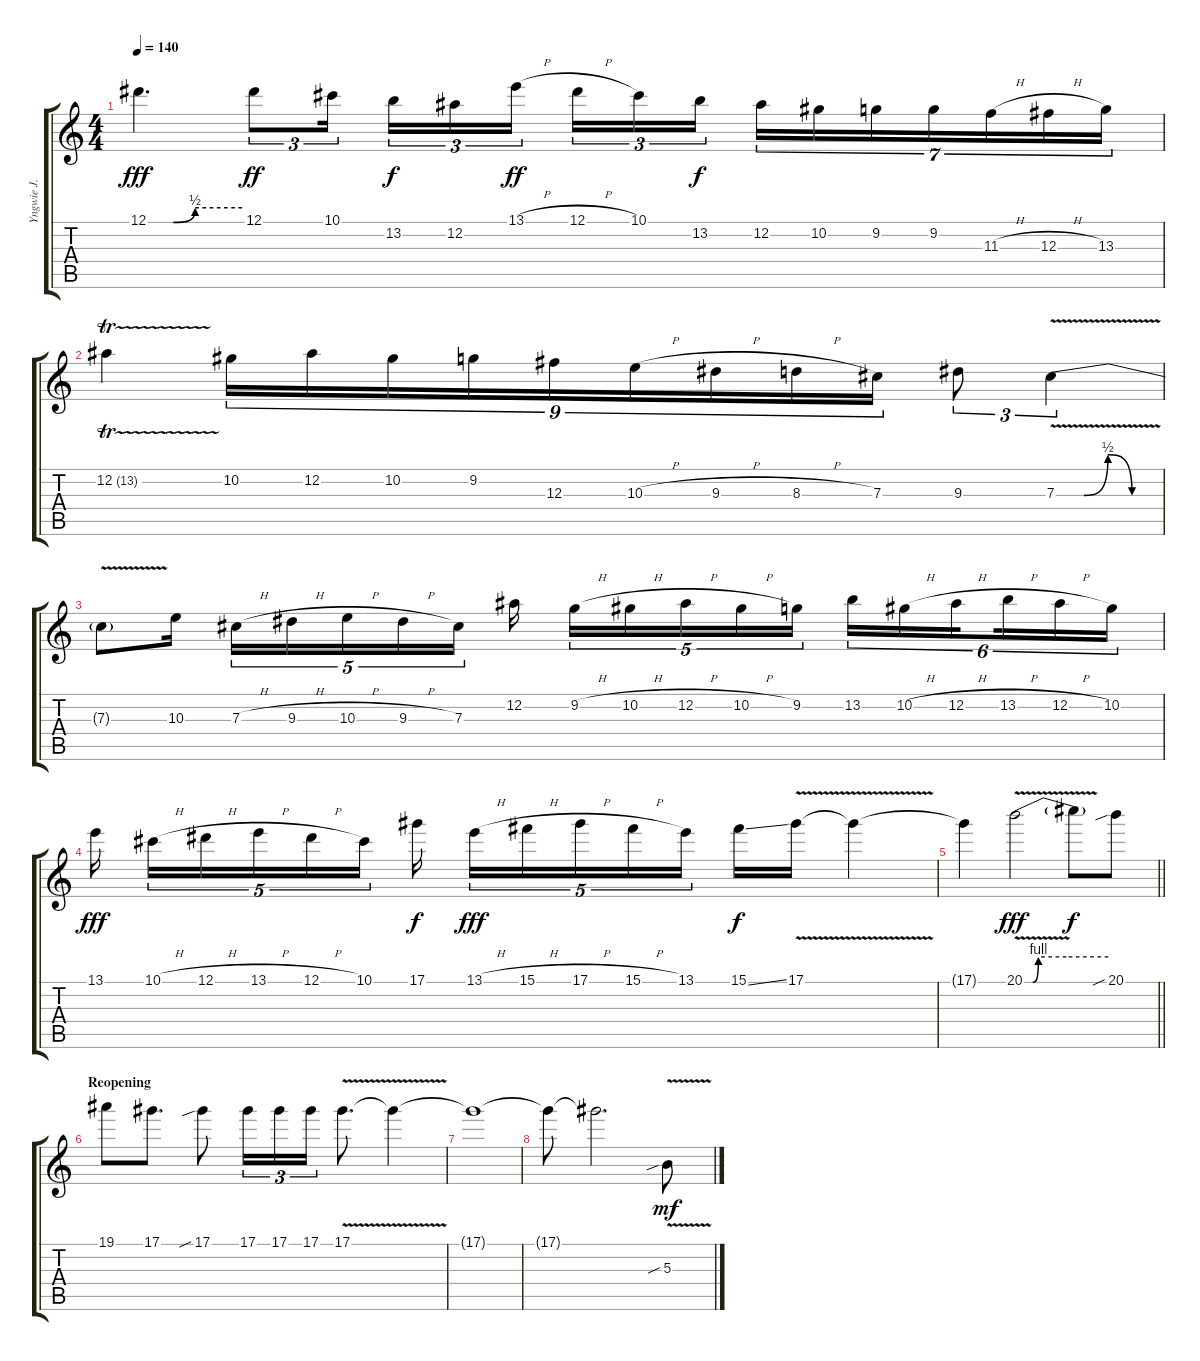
\track ("Yngwie J. Malmsteen" "Yngwie J. ") {instrument overdrivenguitar}
\staff {score tabs}
\tuning (Eb4 Bb3 Gb3 Db3 Ab2 Eb2) {hide}
\ts (4 4)
\tempo 140
\clef g2
\ks c
12.1{be (custom 0 0 16 0 30 2 60 2)}.4{d dy fff} 12.1.8{tu (3 2) dy ff} 10.1.16{tu (3 2)} 13.2.16{tu (3 2) dy f} 12.2.16{tu (3 2)} 13.1{h}.16{tu (3 2) dy ff beam splitsecondary} 12.1{h}.16{tu (3 2)} 10.1.16{tu (3 2)} 13.2.16{tu (3 2) dy f} 12.2.16{tu (7 4)} 10.2.16{tu (7 4)} 9.2.16{tu (7 4)} 9.2.16{tu (7 4)} 11.3{h}.16{tu (7 4)} 12.3{h}.16{tu (7 4)} 13.3.16{tu (7 4)} |
12.2{tr (13 32)}.4 10.2.16{tu (9 8)} 12.2.16{tu (9 8)} 10.2.16{tu (9 8)} 9.2.16{tu (9 8)} 12.3.16{tu (9 8)} 10.3{h}.16{tu (9 8)} 9.3{h}.16{tu (9 8)} 8.3{h}.16{tu (9 8)} 7.3.16{tu (9 8)} 9.3.8{tu (3 2)} 7.3{be (custom 0 0 16 0 30 2 44 0 60 0) v}.4{tu (3 2)} |
7.3{t}.8 10.3.16{beam splitsecondary} 7.3{h}.16{tu (5 4)} 9.3{h}.16{tu (5 4)} 10.3{h}.16{tu (5 4)} 9.3{h}.16{tu (5 4)} 7.3.16{tu (5 4) beam splitsecondary} 12.2.16 9.2{h}.16{tu (5 4)} 10.2{h}.16{tu (5 4)} 12.2{h}.16{tu (5 4)} 10.2{h}.16{tu (5 4)} 9.2.16{tu (5 4)} 13.2.16{tu (6 4)} 10.2{h}.16{tu (6 4)} 12.2{h}.16{tu (6 4) beam splitsecondary} 13.2{h}.16{tu (6 4)} 12.2{h}.16{tu (6 4)} 10.2.16{tu (6 4)} |
13.1.16{dy fff beam splitsecondary} 10.1{h}.16{tu (5 4)} 12.1{h}.16{tu (5 4)} 13.1{h}.16{tu (5 4)} 12.1{h}.16{tu (5 4)} 10.1.16{tu (5 4) beam splitsecondary} 17.1.16{dy f beam splitsecondary} 13.1{h}.16{tu (5 4) dy fff} 15.1{h}.16{tu (5 4)} 17.1{h}.16{tu (5 4)} 15.1{h}.16{tu (5 4)} 13.1.16{tu (5 4) beam splitsecondary} 15.1{ss}.16{dy f} 17.1{v}.16 17.1{t}.4 |
\barLineRight lightlight
17.1{t}.4 20.1{be (custom 0 0 6 0 10 4 30 4 60 4) v}.2{dy fff} 20.1{t}.8{dy f} 20.1{sib}.8 |
\section ("" "Reopening")
19.1.8 17.1.8{d} 17.1{sib}.8 17.1.16{tu (3 2)} 17.1.16{tu (3 2)} 17.1.16{tu (3 2)} 17.1{v}.8{d} 17.1{t}.4 |
17.1{t}.1 |
17.1{t}.8 17.1{t}.2{d} 5.3{v sib}.8{dy mf}
